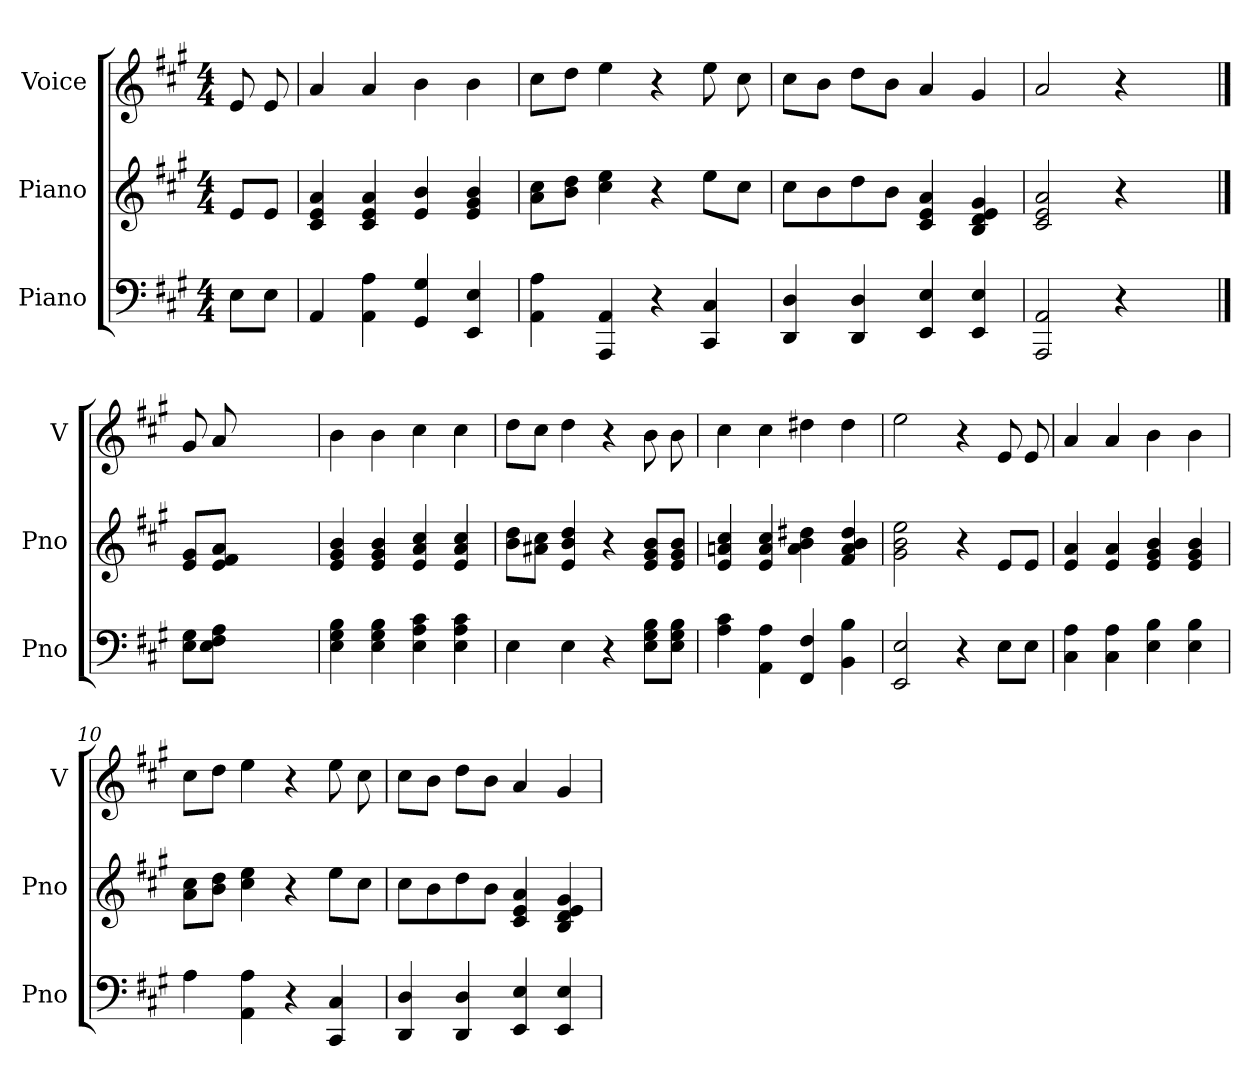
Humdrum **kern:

**kern	**kern	**kern
*part3	*part2	*part1
*staff3	*staff2	*staff1
*I"Piano	*I"Piano	*I"Voice
*I'Pno	*I'Pno	*I'V
*clefF4	*clefG2	*clefG2
*k[f#c#g#]	*k[f#c#g#]	*k[f#c#g#]
*M4/4	*M4/4	*M4/4
*MM110	*MM110	*MM110
=	=	=
8E\L	8e/L	8e/
8E\J	8e/J	8e/
=1	=1	=1
4AA/	4c#/ 4e/ 4a/	4a/
4AA\ 4A\	4c#/ 4e/ 4a/	4a/
4GG#/ 4G#/	4e/ 4b/	4b\
4EE/ 4E/	4e/ 4g#/ 4b/	4b\
=2	=2	=2
4AA\ 4A\	8a\ 8cc#\L	8cc#\L
.	8b\ 8dd\J	8dd\J
4AAA/ 4AA/	4cc#\ 4ee\	4ee\
4r	4r	4r
4CC#/ 4C#/	8ee\L	8ee\
.	8cc#\J	8cc#\
=3	=3	=3
4DD/ 4D/	8cc#\L	8cc#\L
.	8b\	8b\J
4DD/ 4D/	8dd\	8dd\L
.	8b\J	8b\J
4EE/ 4E/	4c#/ 4e/ 4a/	4a/
4EE/ 4E/	4B/ 4d/ 4e/ 4g#/	4g#/
=4	=4	=4
2AAA/ 2AA/	2c#/ 2e/ 2a/	2a/
4r	4r	4r
4ryy	4ryy	4ryy
!!LO:LB:g=z
==	==	==
8E\ 8G#\L	8e/ 8g#/L	8g#/
8E\ 8F#\ 8A\J	8e/ 8f#/ 8a/J	8a/
2.ryy	2.ryy	2.ryy
=5	=5	=5
4E\ 4G#\ 4B\	4e/ 4g#/ 4b/	4b\
4E\ 4G#\ 4B\	4e/ 4g#/ 4b/	4b\
4E\ 4A\ 4c#\	4e/ 4a/ 4cc#/	4cc#\
4E\ 4A\ 4c#\	4e/ 4a/ 4cc#/	4cc#\
=6	=6	=6
4E\	8b\ 8dd\L	8dd\L
.	8a#X\ 8cc#\J	8cc#\J
4E\	4e/ 4b/ 4dd/	4dd\
4r	4r	4r
8E\ 8G#\ 8B\L	8e/ 8g#/ 8b/L	8b\
8E\ 8G#\ 8B\J	8e/ 8g#/ 8b/J	8b\
=7	=7	=7
4A\ 4c#\	4e/ 4an/ 4cc#/	4cc#\
4AA\ 4A\	4e/ 4a/ 4cc#/	4cc#\
4FF#/ 4F#/	4a\ 4b\ 4dd#X\	4dd#X\
4BB\ 4B\	4f#/ 4a/ 4b/ 4dd#/	4dd#\
=8	=8	=8
2EE/ 2E/	2g#\ 2b\ 2ee\	2ee\
4r	4r	4r
8E\L	8e/L	8e/
8E\J	8e/J	8e/
!!LO:LB:g=z
=9	=9	=9
4C#\ 4A\	4e/ 4a/	4a/
4C#\ 4A\	4e/ 4a/	4a/
4E\ 4B\	4e/ 4g#/ 4b/	4b\
4E\ 4B\	4e/ 4g#/ 4b/	4b\
=10	=10	=10
4A\	8a\ 8cc#\L	8cc#\L
.	8b\ 8dd\J	8dd\J
4AA\ 4A\	4cc#\ 4ee\	4ee\
4r	4r	4r
4CC#/ 4C#/	8ee\L	8ee\
.	8cc#\J	8cc#\
=11	=11	=11
4DD/ 4D/	8cc#\L	8cc#\L
.	8b\	8b\J
4DD/ 4D/	8dd\	8dd\L
.	8b\J	8b\J
4EE/ 4E/	4c#/ 4e/ 4a/	4a/
4EE/ 4E/	4B/ 4d/ 4e/ 4g#/	4g#/
=	=	=
*-	*-	*-
